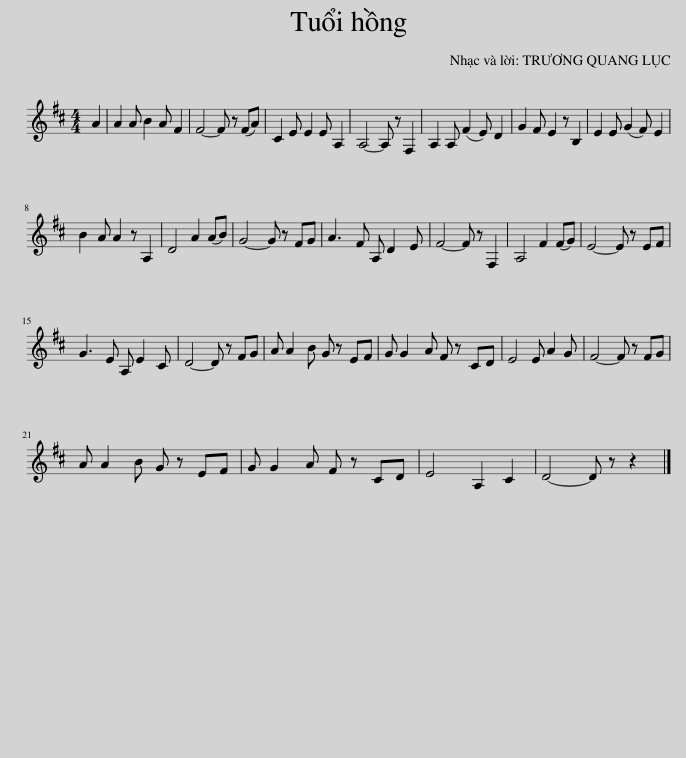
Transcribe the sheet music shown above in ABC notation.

X:1
L:1/8
M:4/4
I:linebreak $
K:D
V:1 treble
V:1
 A2 | A2 A B2 A F2 | F4- F z (FA) | C2 E E2 E A,2 | A,4- A, z F,2 | %5
 A,2 A, (F2 E) D2 | G2 F E2 z B,2 | E2 E (G2 F) E2 |$ B2 A A2 z A,2 | D4 A2 (AB) | %10
 G4- G z FG | A3 F A, D2 E | F4- F z F,2 | A,4 F2 (FG) | E4- E z EF |$ %15
 G3 E A, E2 C | D4- D z FG | A A2 B G z EF | G G2 A F z CD | E4 E A2 G | %20
 F4- F z FG |$ A A2 B G z EF | G G2 A F z CD | E4 A,2 C2 | D4- D z z2 |] %25
